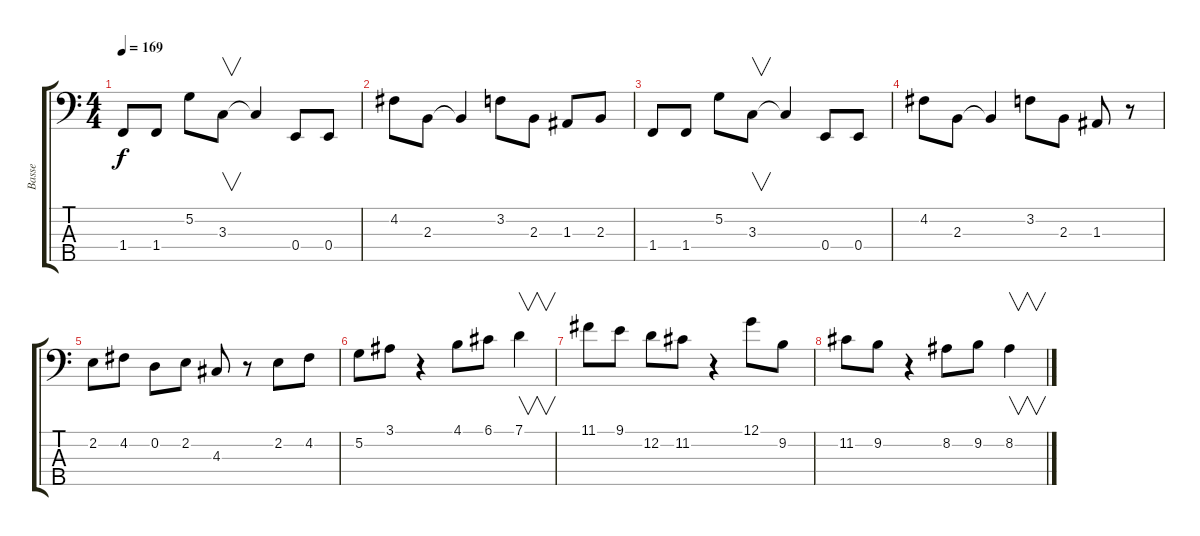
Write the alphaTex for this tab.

\track ("Basse" "Basse") {instrument electricbassfinger}
\staff {score tabs}
\tuning (G2 D2 A1 E1 B0) {hide}
\ts (4 4)
\tempo 169
\clef f4
\ks c
1.4.8{dy f} 1.4.8 5.2.8 3.3.8{v} 3.3{t}.4 0.4.8 0.4.8 |
4.2.8 2.3.8 2.3{t}.4 3.2.8 2.3.8 1.3.8 2.3.8 |
1.4.8 1.4.8 5.2.8 3.3.8{v} 3.3{t}.4 0.4.8 0.4.8 |
4.2.8 2.3.8 2.3{t}.4 3.2.8 2.3.8 1.3.8 r.8 |
2.2.8 4.2.8 0.2.8 2.2.8 4.3.8 r.8 2.2.8 4.2.8 |
5.2.8 3.1.8 r.4 4.1.8 6.1.8 7.1.4{v} |
11.1.8 9.1.8 12.2.8 11.2.8 r.4 12.1.8 9.2.8 |
11.2.8 9.2.8 r.4 8.2.8 9.2.8 8.2.4{v}
